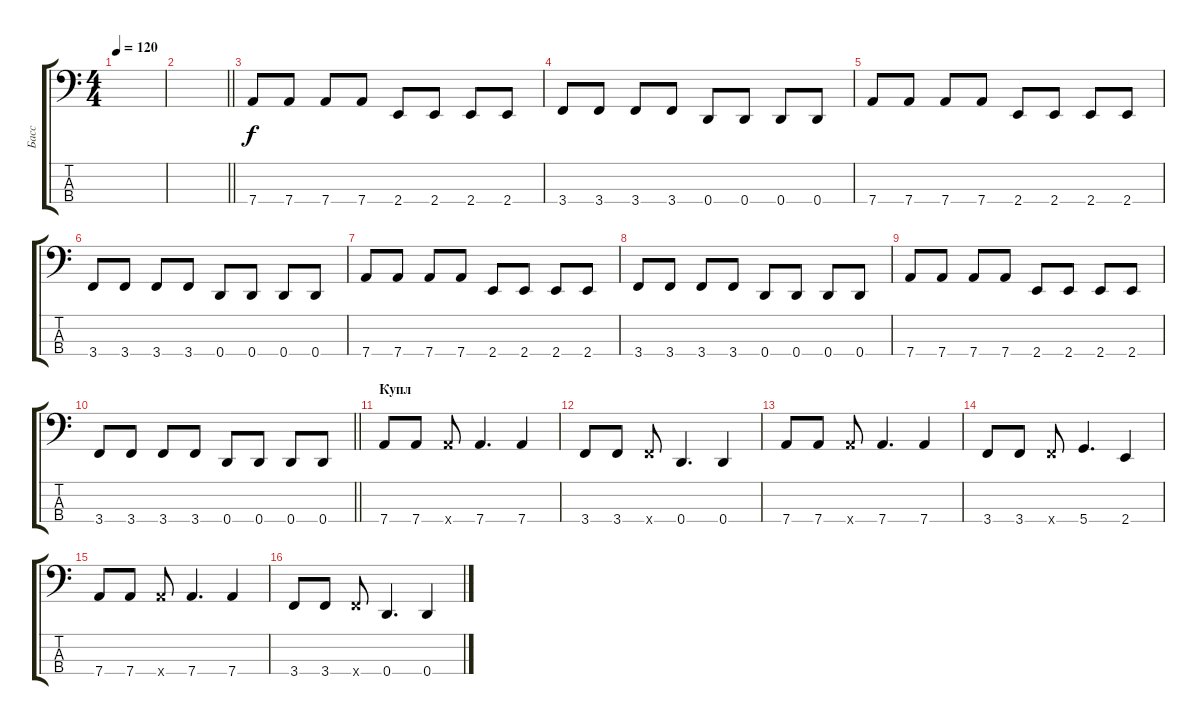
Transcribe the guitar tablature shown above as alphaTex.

\track ("Басс" "Басс") {instrument electricbassfinger}
\staff {score tabs}
\tuning (G2 D2 A1 D1) {hide}
\ts (4 4)
\tempo 120
\clef f4
\ks c
|
\barLineRight lightlight
|
7.4.8 7.4.8 7.4.8 7.4.8 2.4.8 2.4.8 2.4.8 2.4.8 |
3.4.8 3.4.8 3.4.8 3.4.8 0.4.8 0.4.8 0.4.8 0.4.8 |
7.4.8 7.4.8 7.4.8 7.4.8 2.4.8 2.4.8 2.4.8 2.4.8 |
3.4.8 3.4.8 3.4.8 3.4.8 0.4.8 0.4.8 0.4.8 0.4.8 |
7.4.8 7.4.8 7.4.8 7.4.8 2.4.8 2.4.8 2.4.8 2.4.8 |
3.4.8 3.4.8 3.4.8 3.4.8 0.4.8 0.4.8 0.4.8 0.4.8 |
7.4.8 7.4.8 7.4.8 7.4.8 2.4.8 2.4.8 2.4.8 2.4.8 |
\barLineRight lightlight
3.4.8 3.4.8 3.4.8 3.4.8 0.4.8 0.4.8 0.4.8 0.4.8 |
\section ("" "Купл")
7.4.8 7.4.8 7.4{x}.8 7.4.4{d} 7.4.4 |
3.4.8 3.4.8 3.4{x}.8 0.4.4{d} 0.4.4 |
7.4.8 7.4.8 7.4{x}.8 7.4.4{d} 7.4.4 |
3.4.8 3.4.8 3.4{x}.8 5.4.4{d} 2.4.4 |
7.4.8 7.4.8 7.4{x}.8 7.4.4{d} 7.4.4 |
3.4.8 3.4.8 3.4{x}.8 0.4.4{d} 0.4.4
